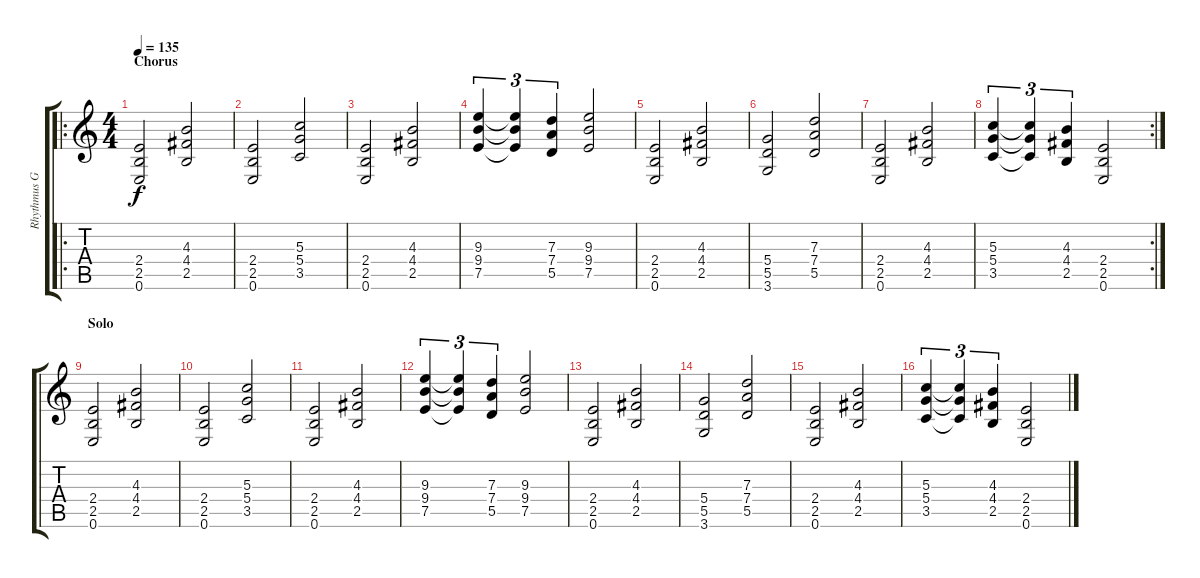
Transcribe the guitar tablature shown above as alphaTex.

\track ("Rhythmus Gitarre" "Rhythmus G") {instrument distortionguitar}
\staff {score tabs}
\tuning (E4 B3 G3 D3 A2 E2) {hide}
\ro
\ts (4 4)
\section ("" "Chorus")
\tempo 135
\clef g2
\ks c
(2.4 2.5 0.6).2{dy f} (4.3 4.4 2.5).2 |
(2.4 2.5 0.6).2 (5.3 5.4 3.5).2 |
(2.4 2.5 0.6).2 (4.3 4.4 2.5).2 |
(9.3 9.4 7.5).4{tu (3 2)} (9.3{t} 9.4{t} 7.5{t}).4{tu (3 2)} (7.3 7.4 5.5).4{tu (3 2)} (9.3 9.4 7.5).2 |
(2.4 2.5 0.6).2 (4.3 4.4 2.5).2 |
(5.4 5.5 3.6).2 (7.3 7.4 5.5).2 |
(2.4 2.5 0.6).2 (4.3 4.4 2.5).2 |
\rc 2
(5.3 5.4 3.5).4{tu (3 2)} (5.3{t} 5.4{t} 3.5{t}).4{tu (3 2)} (4.3 4.4 2.5).4{tu (3 2)} (2.4 2.5 0.6).2 |
\section ("" "Solo")
(2.4 2.5 0.6).2 (4.3 4.4 2.5).2 |
(2.4 2.5 0.6).2 (5.3 5.4 3.5).2 |
(2.4 2.5 0.6).2 (4.3 4.4 2.5).2 |
(9.3 9.4 7.5).4{tu (3 2)} (9.3{t} 9.4{t} 7.5{t}).4{tu (3 2)} (7.3 7.4 5.5).4{tu (3 2)} (9.3 9.4 7.5).2 |
(2.4 2.5 0.6).2 (4.3 4.4 2.5).2 |
(5.4 5.5 3.6).2 (7.3 7.4 5.5).2 |
(2.4 2.5 0.6).2 (4.3 4.4 2.5).2 |
(5.3 5.4 3.5).4{tu (3 2)} (5.3{t} 5.4{t} 3.5{t}).4{tu (3 2)} (4.3 4.4 2.5).4{tu (3 2)} (2.4 2.5 0.6).2
